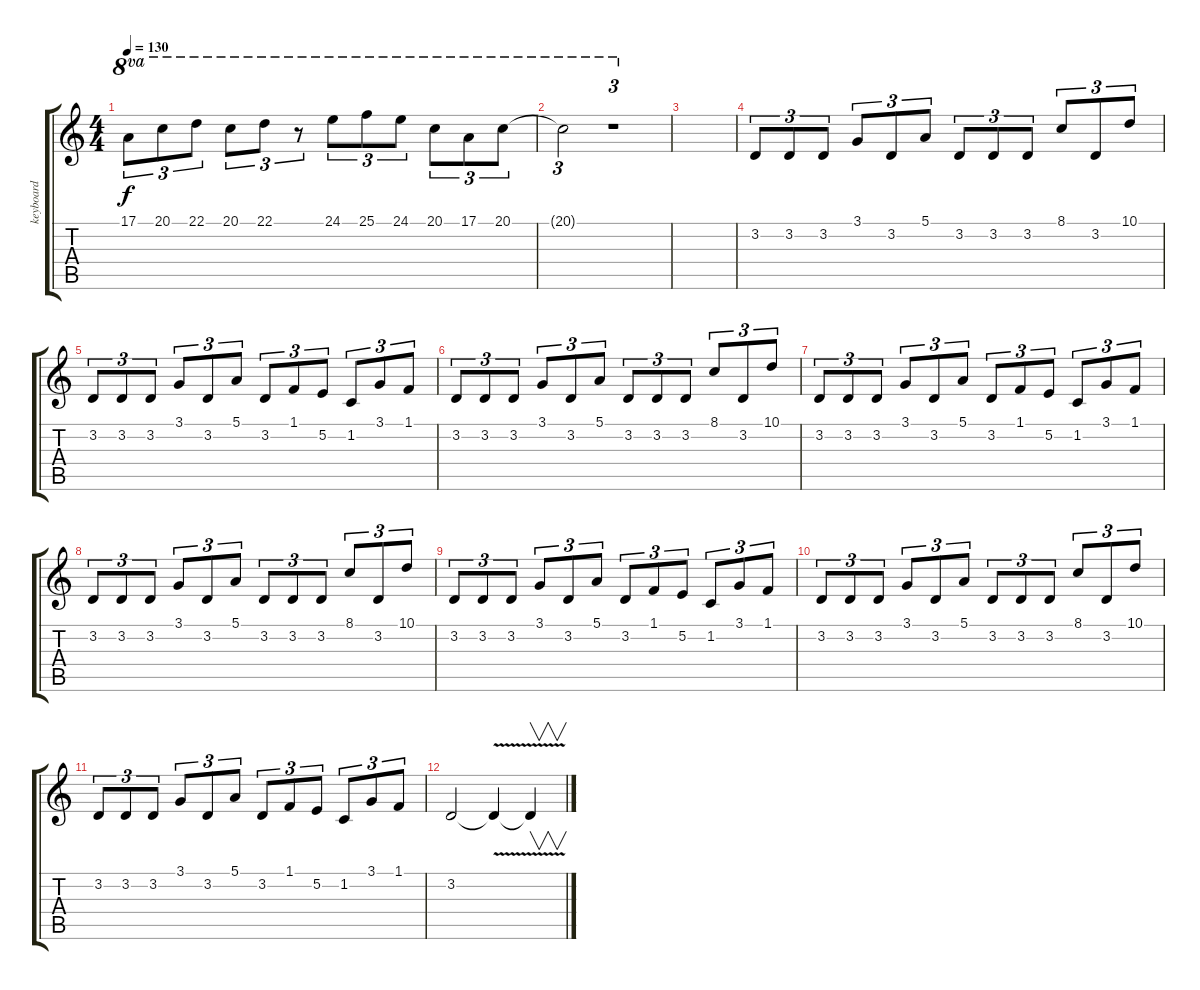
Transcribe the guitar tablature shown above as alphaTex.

\track ("keyboard" "keyboard") {instrument churchorgan}
\staff {score tabs}
\tuning (E4 B3 G3 D3 A2 E2) {hide}
\ts (4 4)
\tempo 130
\clef g2
\ks c
17.1.8{tu (3 2) ot 8va dy f} 20.1.8{tu (3 2) ot 8va} 22.1.8{tu (3 2) ot 8va} 20.1.8{tu (3 2) ot 8va} 22.1.8{tu (3 2) ot 8va} r.8{tu (3 2) ot 8va} 24.1.8{tu (3 2) ot 8va} 25.1.8{tu (3 2) ot 8va} 24.1.8{tu (3 2) ot 8va} 20.1.8{tu (3 2) ot 8va} 17.1.8{tu (3 2) ot 8va} 20.1.8{tu (3 2) ot 8va volume 0} |
20.1{t}.2{tu (3 2) ot 8va} r.1{tu (3 2) ot 8va} |
|
3.2.8{tu (3 2) volume 16 instrument reedorgan} 3.2.8{tu (3 2)} 3.2.8{tu (3 2)} 3.1.8{tu (3 2)} 3.2.8{tu (3 2)} 5.1.8{tu (3 2)} 3.2.8{tu (3 2)} 3.2.8{tu (3 2)} 3.2.8{tu (3 2)} 8.1.8{tu (3 2)} 3.2.8{tu (3 2)} 10.1.8{tu (3 2)} |
3.2.8{tu (3 2)} 3.2.8{tu (3 2)} 3.2.8{tu (3 2)} 3.1.8{tu (3 2)} 3.2.8{tu (3 2)} 5.1.8{tu (3 2)} 3.2.8{tu (3 2)} 1.1.8{tu (3 2)} 5.2.8{tu (3 2)} 1.2.8{tu (3 2)} 3.1.8{tu (3 2)} 1.1.8{tu (3 2)} |
3.2.8{tu (3 2)} 3.2.8{tu (3 2)} 3.2.8{tu (3 2)} 3.1.8{tu (3 2)} 3.2.8{tu (3 2)} 5.1.8{tu (3 2)} 3.2.8{tu (3 2)} 3.2.8{tu (3 2)} 3.2.8{tu (3 2)} 8.1.8{tu (3 2)} 3.2.8{tu (3 2)} 10.1.8{tu (3 2)} |
3.2.8{tu (3 2)} 3.2.8{tu (3 2)} 3.2.8{tu (3 2)} 3.1.8{tu (3 2)} 3.2.8{tu (3 2)} 5.1.8{tu (3 2)} 3.2.8{tu (3 2)} 1.1.8{tu (3 2)} 5.2.8{tu (3 2)} 1.2.8{tu (3 2)} 3.1.8{tu (3 2)} 1.1.8{tu (3 2)} |
3.2.8{tu (3 2)} 3.2.8{tu (3 2)} 3.2.8{tu (3 2)} 3.1.8{tu (3 2)} 3.2.8{tu (3 2)} 5.1.8{tu (3 2)} 3.2.8{tu (3 2)} 3.2.8{tu (3 2)} 3.2.8{tu (3 2)} 8.1.8{tu (3 2)} 3.2.8{tu (3 2)} 10.1.8{tu (3 2)} |
3.2.8{tu (3 2)} 3.2.8{tu (3 2)} 3.2.8{tu (3 2)} 3.1.8{tu (3 2)} 3.2.8{tu (3 2)} 5.1.8{tu (3 2)} 3.2.8{tu (3 2)} 1.1.8{tu (3 2)} 5.2.8{tu (3 2)} 1.2.8{tu (3 2)} 3.1.8{tu (3 2)} 1.1.8{tu (3 2)} |
3.2.8{tu (3 2)} 3.2.8{tu (3 2)} 3.2.8{tu (3 2)} 3.1.8{tu (3 2)} 3.2.8{tu (3 2)} 5.1.8{tu (3 2)} 3.2.8{tu (3 2)} 3.2.8{tu (3 2)} 3.2.8{tu (3 2)} 8.1.8{tu (3 2)} 3.2.8{tu (3 2)} 10.1.8{tu (3 2)} |
3.2.8{tu (3 2)} 3.2.8{tu (3 2)} 3.2.8{tu (3 2)} 3.1.8{tu (3 2)} 3.2.8{tu (3 2)} 5.1.8{tu (3 2)} 3.2.8{tu (3 2)} 1.1.8{tu (3 2)} 5.2.8{tu (3 2)} 1.2.8{tu (3 2)} 3.1.8{tu (3 2)} 1.1.8{tu (3 2)} |
3.2.2 3.2{v t}.4 3.2{t}.4{v}
